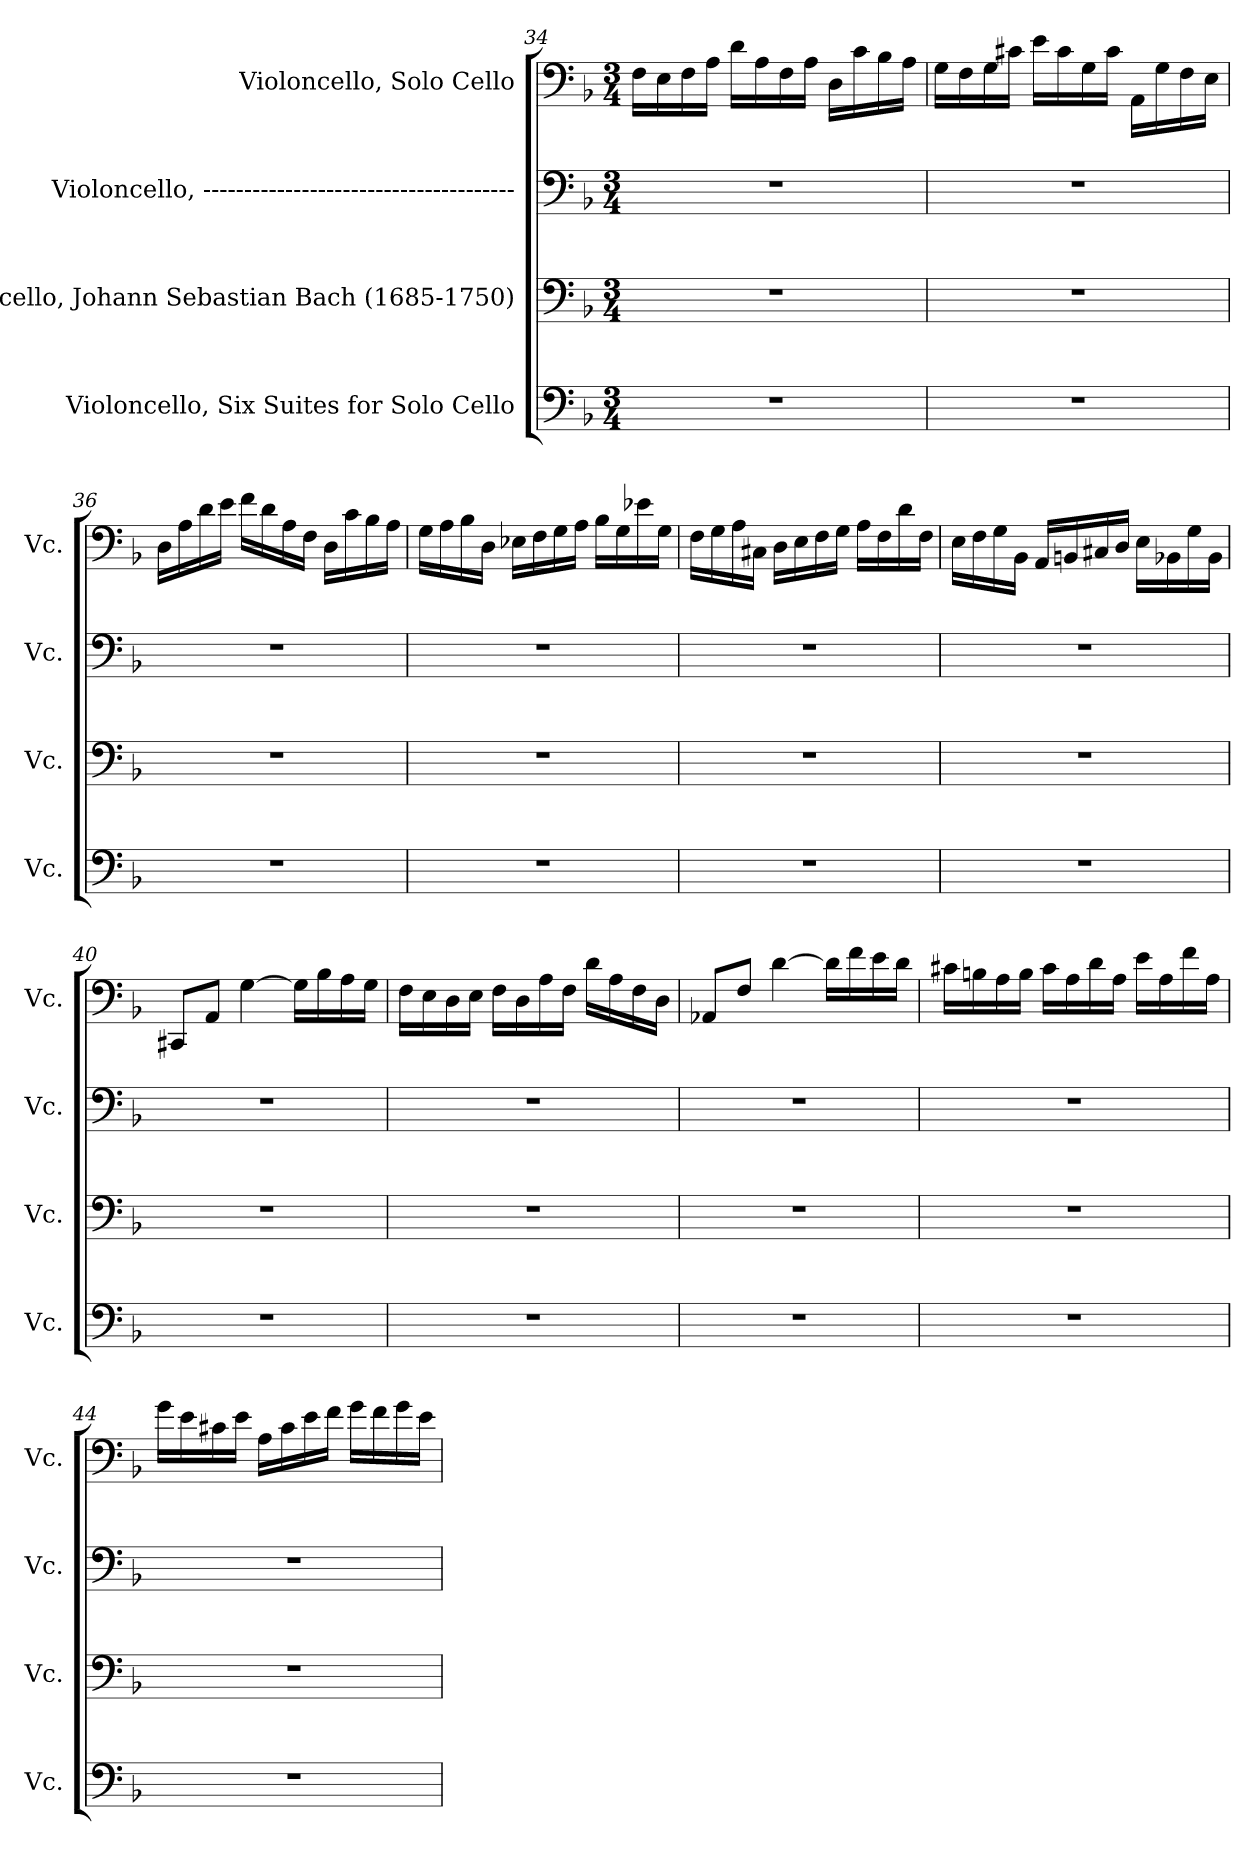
**kern	**kern	**kern	**kern
*part4	*part3	*part2	*part1
*staff4	*staff3	*staff2	*staff1
*I"Violoncello, Six Suites for Solo Cello	*I"Violoncello, Johann Sebastian Bach  (1685-1750)	*I"Violoncello, --------------------------------------	*I"Violoncello, Solo Cello
*I'Vc.	*I'Vc.	*I'Vc.	*I'Vc.
*clefF4	*clefF4	*clefF4	*clefF4
*k[b-]	*k[b-]	*k[b-]	*k[b-]
*M3/4	*M3/4	*M3/4	*M3/4
=34	=34	=34	=34
2.r	2.r	2.r	16F\LL
.	.	.	16E\
.	.	.	16F\
.	.	.	16A\JJ
.	.	.	16d\LL
.	.	.	16A\
.	.	.	16F\
.	.	.	16A\JJ
.	.	.	16D\LL
.	.	.	16c\
.	.	.	16B-\
.	.	.	16A\JJ
!!LO:LB:g=z
=35	=35	=35	=35
2.r	2.r	2.r	16G\LL
.	.	.	16F\
.	.	.	16G\
.	.	.	16c#X\JJ
.	.	.	16e\LL
.	.	.	16c#\
.	.	.	16G\
.	.	.	16c#\JJ
.	.	.	16AA\LL
.	.	.	16G\
.	.	.	16F\
.	.	.	16E\JJ
=36	=36	=36	=36
2.r	2.r	2.r	16D\LL
.	.	.	16A\
.	.	.	16d\
.	.	.	16e\JJ
.	.	.	16f\LL
.	.	.	16d\
.	.	.	16A\
.	.	.	16F\JJ
.	.	.	16D\LL
.	.	.	16c\
.	.	.	16B-\
.	.	.	16A\JJ
=37	=37	=37	=37
2.r	2.r	2.r	16G\LL
.	.	.	16A\
.	.	.	16B-\
.	.	.	16D\JJ
.	.	.	16E-X\LL
.	.	.	16F\
.	.	.	16G\
.	.	.	16A\JJ
.	.	.	16B-\LL
.	.	.	16G\
.	.	.	16e-X\
.	.	.	16G\JJ
!!LO:PB:g=z
=38	=38	=38	=38
2.r	2.r	2.r	16F\LL
.	.	.	16G\
.	.	.	16A\
.	.	.	16C#X\JJ
.	.	.	16D\LL
.	.	.	16E\
.	.	.	16F\
.	.	.	16G\JJ
.	.	.	16A\LL
.	.	.	16F\
.	.	.	16d\
.	.	.	16F\JJ
=39	=39	=39	=39
2.r	2.r	2.r	16E\LL
.	.	.	16F\
.	.	.	16G\
.	.	.	16BB-\JJ
.	.	.	16AA/LL
.	.	.	16BBn/
.	.	.	16C#X/
.	.	.	16D/JJ
.	.	.	16E\LL
.	.	.	16BB-X\
.	.	.	16G\
.	.	.	16BB-\JJ
=40	=40	=40	=40
2.r	2.r	2.r	8CC#X/L
.	.	.	8AA/J
.	.	.	[4G\
.	.	.	16G\LL]
.	.	.	16B-\
.	.	.	16A\
.	.	.	16G\JJ
!!LO:LB:g=z
=41	=41	=41	=41
2.r	2.r	2.r	16F\LL
.	.	.	16E\
.	.	.	16D\
.	.	.	16E\JJ
.	.	.	16F\LL
.	.	.	16D\
.	.	.	16A\
.	.	.	16F\JJ
.	.	.	16d\LL
.	.	.	16A\
.	.	.	16F\
.	.	.	16D\JJ
=42	=42	=42	=42
2.r	2.r	2.r	8AA-X/L
.	.	.	8F/J
.	.	.	[4d\
.	.	.	16d\LL]
.	.	.	16f\
.	.	.	16e\
.	.	.	16d\JJ
=43	=43	=43	=43
2.r	2.r	2.r	16c#X\LL
.	.	.	16Bn\
.	.	.	16A\
.	.	.	16B\JJ
.	.	.	16c#\LL
.	.	.	16A\
.	.	.	16d\
.	.	.	16A\JJ
.	.	.	16e\LL
.	.	.	16A\
.	.	.	16f\
.	.	.	16A\JJ
!!LO:LB:g=z
=44	=44	=44	=44
2.r	2.r	2.r	16g\LL
.	.	.	16e\
.	.	.	16c#X\
.	.	.	16e\JJ
.	.	.	16A\LL
.	.	.	16c#\
.	.	.	16e\
.	.	.	16f\JJ
.	.	.	16g\LL
.	.	.	16f\
.	.	.	16g\
.	.	.	16e\JJ
=	=	=	=
*-	*-	*-	*-
